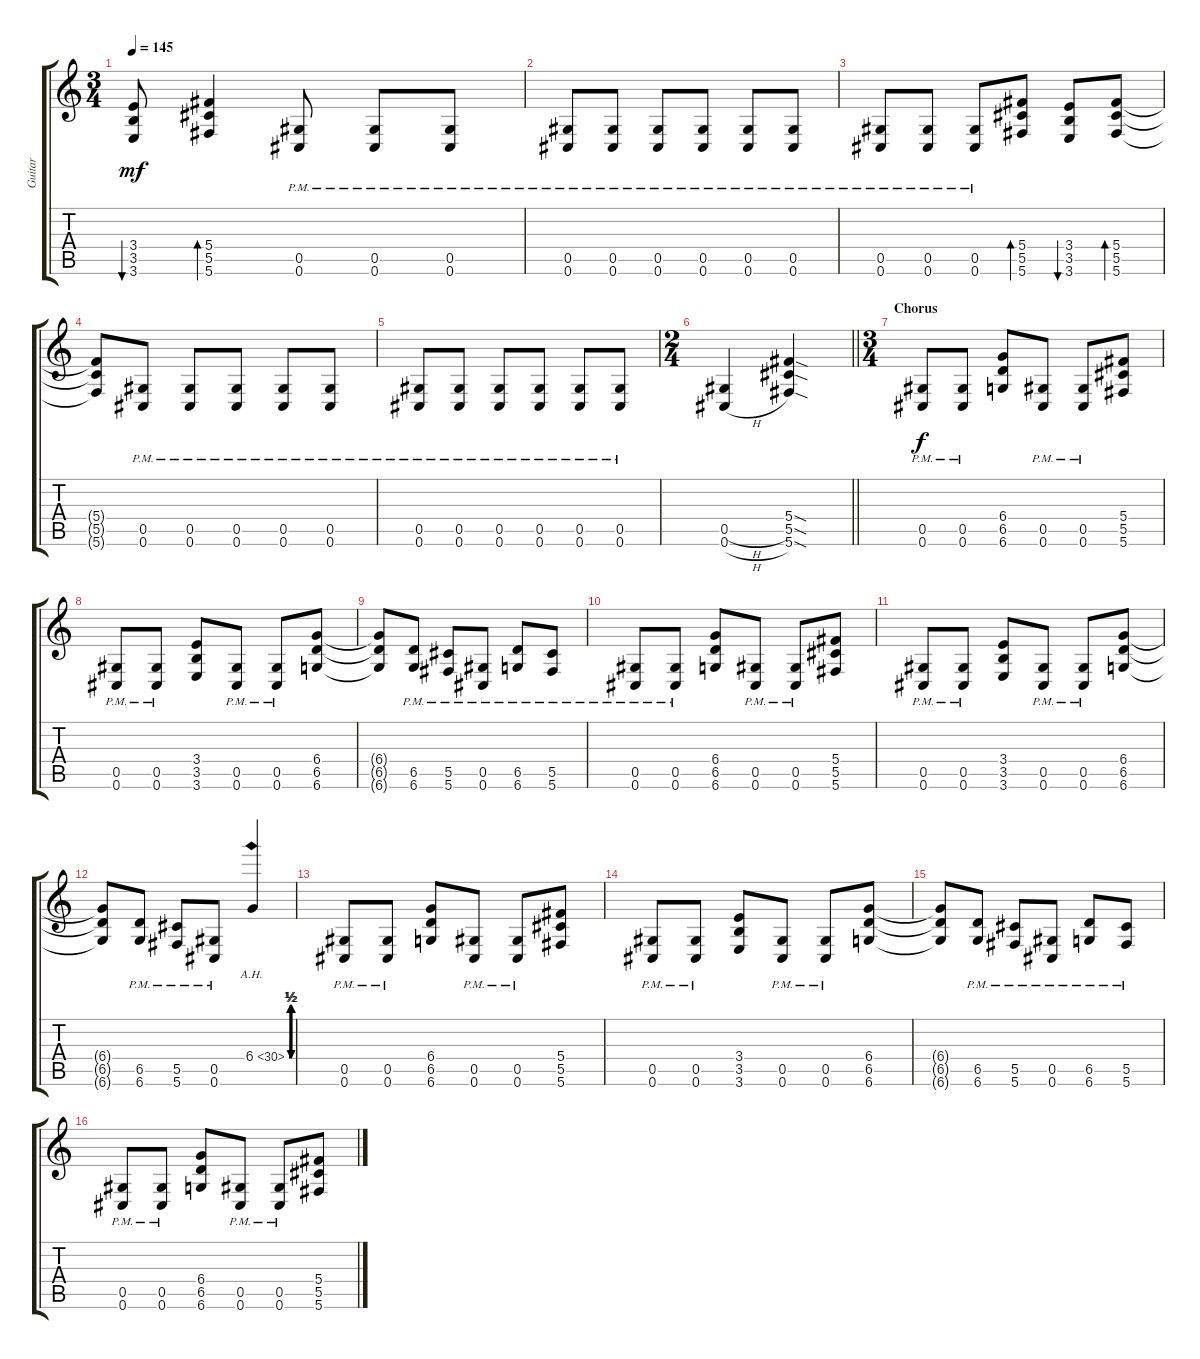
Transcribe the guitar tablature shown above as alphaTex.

\track ("Guitar" "Guitar") {instrument overdrivenguitar}
\staff {score tabs}
\tuning (Eb4 Bb3 Gb3 Db3 Ab2 Db2) {hide}
\ts (3 4)
\tempo 145
\clef g2
\ks c
(3.4 3.5 3.6).8{bu 120 dy mf} (5.4 5.5 5.6).4{bd 120} (0.5{pm} 0.6{pm}).8 (0.5{pm} 0.6{pm}).8 (0.5{pm} 0.6{pm}).8 |
(0.5{pm} 0.6{pm}).8 (0.5{pm} 0.6{pm}).8 (0.5{pm} 0.6{pm}).8 (0.5{pm} 0.6{pm}).8 (0.5{pm} 0.6{pm}).8 (0.5{pm} 0.6{pm}).8 |
(0.5{pm} 0.6{pm}).8 (0.5{pm} 0.6{pm}).8 (0.5{pm} 0.6{pm}).8 (5.4 5.5 5.6).8{bd 120} (3.4 3.5 3.6).8{bu 120} (5.4 5.5 5.6).8{bd 120} |
(5.4{t} 5.5{t} 5.6{t}).8 (0.5{pm} 0.6{pm}).8 (0.5{pm} 0.6{pm}).8 (0.5{pm} 0.6{pm}).8 (0.5{pm} 0.6{pm}).8 (0.5{pm} 0.6{pm}).8 |
(0.5{pm} 0.6{pm}).8 (0.5{pm} 0.6{pm}).8 (0.5{pm} 0.6{pm}).8 (0.5{pm} 0.6{pm}).8 (0.5{pm} 0.6{pm}).8 (0.5{pm} 0.6{pm}).8 |
\ts (2 4)
\barLineRight lightlight
(0.5{h} 0.6{h}).4 (5.4{sod} 5.5{sod} 5.6{sod}).4 |
\ts (3 4)
\section ("" "Chorus")
(0.5{pm} 0.6{pm}).8{dy f} (0.5{pm} 0.6{pm}).8 (6.4 6.5 6.6).8 (0.5{pm} 0.6{pm}).8 (0.5{pm} 0.6{pm}).8 (5.4 5.5 5.6).8 |
(0.5{pm} 0.6{pm}).8 (0.5{pm} 0.6{pm}).8 (3.4 3.5 3.6).8 (0.5{pm} 0.6{pm}).8 (0.5{pm} 0.6{pm}).8 (6.4 6.5 6.6).8 |
(6.4{t} 6.5{t} 6.6{t}).8 (6.5 6.6{pm}).8 (5.5 5.6{pm}).8 (0.5 0.6{pm}).8 (6.5 6.6{pm}).8 (5.5 5.6{pm}).8 |
(0.5{pm} 0.6{pm}).8 (0.5{pm} 0.6{pm}).8 (6.4 6.5 6.6).8 (0.5{pm} 0.6{pm}).8 (0.5{pm} 0.6{pm}).8 (5.4 5.5 5.6).8 |
(0.5{pm} 0.6{pm}).8 (0.5{pm} 0.6{pm}).8 (3.4 3.5 3.6).8 (0.5{pm} 0.6{pm}).8 (0.5{pm} 0.6{pm}).8 (6.4 6.5 6.6).8 |
(6.4{t} 6.5{t} 6.6{t}).8 (6.5{pm} 6.6{pm}).8 (5.5{pm} 5.6{pm}).8 (0.5{pm} 0.6{pm}).8 6.4{be (custom 0 0 15 2 30 0 41 2 50 0 60 2) ah 24}.4 |
(0.5{pm} 0.6{pm}).8 (0.5{pm} 0.6{pm}).8 (6.4 6.5 6.6).8 (0.5{pm} 0.6{pm}).8 (0.5{pm} 0.6{pm}).8 (5.4 5.5 5.6).8 |
(0.5{pm} 0.6{pm}).8 (0.5{pm} 0.6{pm}).8 (3.4 3.5 3.6).8 (0.5{pm} 0.6{pm}).8 (0.5{pm} 0.6{pm}).8 (6.4 6.5 6.6).8 |
(6.4{t} 6.5{t} 6.6{t}).8 (6.5 6.6{pm}).8 (5.5 5.6{pm}).8 (0.5 0.6{pm}).8 (6.5 6.6{pm}).8 (5.5 5.6{pm}).8 |
(0.5{pm} 0.6{pm}).8 (0.5{pm} 0.6{pm}).8 (6.4 6.5 6.6).8 (0.5{pm} 0.6{pm}).8 (0.5{pm} 0.6{pm}).8 (5.4 5.5 5.6).8
